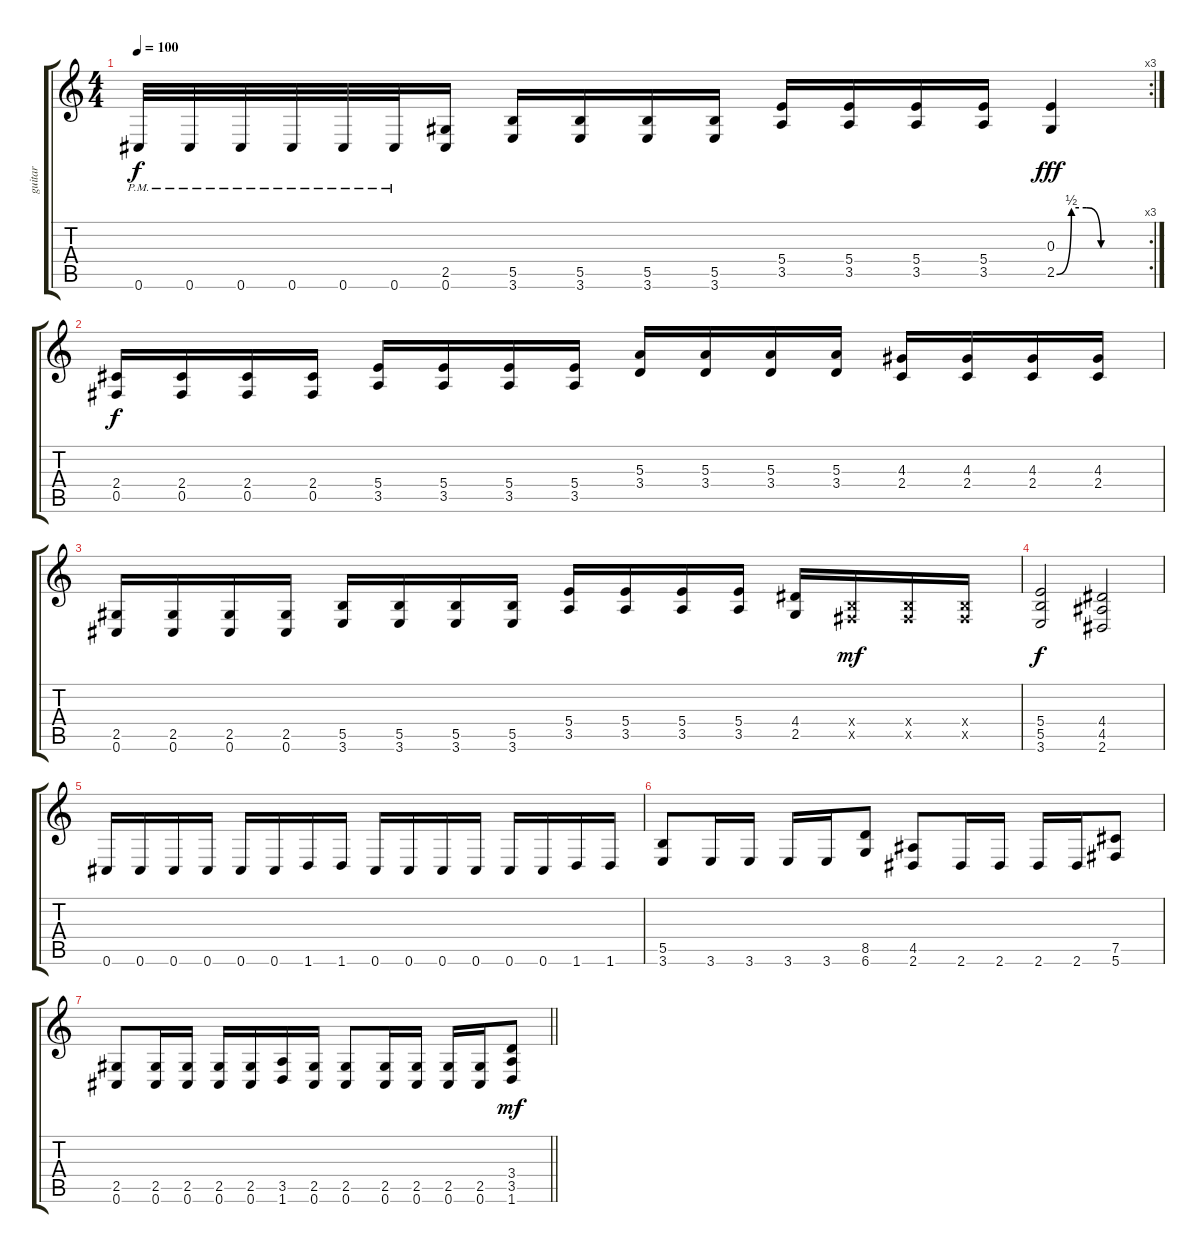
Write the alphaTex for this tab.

\track ("guitar" "guitar") {instrument electricguitarclean}
\staff {score tabs}
\tuning (Db4 Ab3 E3 B2 Gb2 Db2) {hide}
\rc 3
\ts (4 4)
\tempo 100
\clef g2
\ks c
0.6{pm}.32{dy f} 0.6{pm}.32 0.6{pm}.32 0.6{pm}.32 0.6{pm}.32 0.6{pm}.32 (2.5 0.6).16 (5.5 3.6).16 (5.5 3.6).16 (5.5 3.6).16 (5.5 3.6).16 (5.4 3.5).16 (5.4 3.5).16 (5.4 3.5).16 (5.4 3.5).16 (0.3 2.5{be (custom 0 0 10 2 20 2 30 0 60 0)}).4{dy fff} |
(2.4 0.5).16{dy f} (2.4 0.5).16 (2.4 0.5).16 (2.4 0.5).16 (5.4 3.5).16 (5.4 3.5).16 (5.4 3.5).16 (5.4 3.5).16 (5.3 3.4).16 (5.3 3.4).16 (5.3 3.4).16 (5.3 3.4).16 (4.3 2.4).16 (4.3 2.4).16 (4.3 2.4).16 (4.3 2.4).16 |
(2.5 0.6).16 (2.5 0.6).16 (2.5 0.6).16 (2.5 0.6).16 (5.5 3.6).16 (5.5 3.6).16 (5.5 3.6).16 (5.5 3.6).16 (5.4 3.5).16 (5.4 3.5).16 (5.4 3.5).16 (5.4 3.5).16 (4.4 2.5).16 (0.4{x} 0.5{x}).16{dy mf} (0.4{x} 0.5{x}).16 (0.4{x} 0.5{x}).16 |
(5.4 5.5 3.6).2{dy f} (4.4 4.5 2.6).2 |
0.6.16 0.6.16 0.6.16 0.6.16 0.6.16 0.6.16 1.6.16 1.6.16 0.6.16 0.6.16 0.6.16 0.6.16 0.6.16 0.6.16 1.6.16 1.6.16 |
(5.5 3.6).8{volume 16} 3.6.16 3.6.16 3.6.16 3.6.16 (8.5 6.6).8 (4.5 2.6).8 2.6.16 2.6.16 2.6.16 2.6.16 (7.5 5.6).8 |
\barLineRight lightlight
(2.5 0.6).8 (2.5 0.6).16 (2.5 0.6).16 (2.5 0.6).16 (2.5 0.6).16 (3.5 1.6).16 (2.5 0.6).16 (2.5 0.6).8 (2.5 0.6).16 (2.5 0.6).16 (2.5 0.6).16 (2.5 0.6).16 (3.4 3.5 1.6).8{dy mf}
